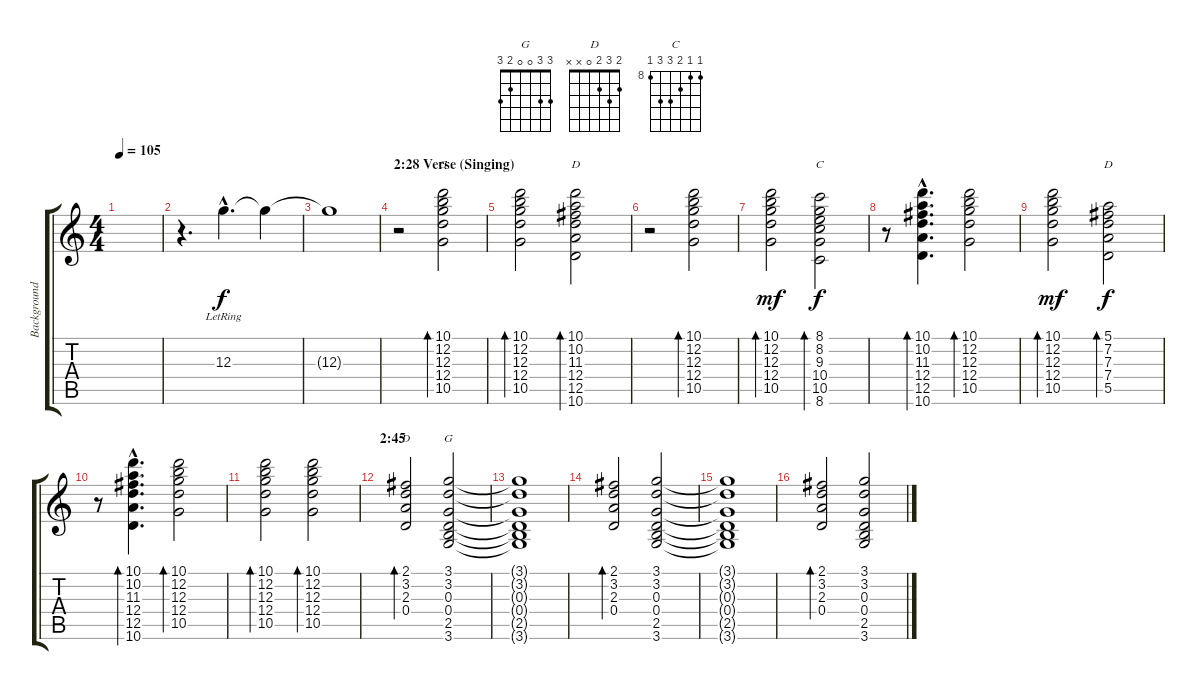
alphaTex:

\track ("Background guitar" "Background") {instrument electricguitarclean}
\staff {score tabs}
\tuning (E4 B3 G3 D3 A2 E2) {hide}
\chord ("G" 10 12 12 12 10 x) {firstfret 10}
\chord ("D" 10 10 11 12 12 10) {firstfret 10}
\chord ("C" 8 8 9 10 10 8) {firstfret 8}
\chord ("D" 5 7 7 7 5 x) {firstfret 5}
\chord ("D" 2 3 2 0 x x)
\chord ("G" 3 3 0 0 2 3)
\ts (4 4)
\tempo 105
\clef g2
\ks c
|
r.4{d} 12.3{hac lr}.4{d instrument seashore} 12.3{t}.4 |
12.3{t}.1 |
\section ("" "2:28 Verse (Singing)")
r.2{volume 7 instrument electricguitarclean} (10.1 12.2 12.3 12.4 10.5).2{bd 120 ch "G"} |
(10.1 12.2 12.3 12.4 10.5).2{bd 120} (10.1 10.2 11.3 12.4 12.5 10.6).2{bd 120 ch "D"} |
r.2 (10.1 12.2 12.3 12.4 10.5).2{bd 120} |
(10.1 12.2 12.3 12.4 10.5).2{bd 120 dy mf} (8.1 8.2 9.3 10.4 10.5 8.6).2{bd 120 ch "C" dy f} |
r.8 (10.1{hac} 10.2{hac} 11.3{hac} 12.4{hac} 12.5{hac} 10.6{hac}).4{d bd 120} (10.1 12.2 12.3 12.4 10.5).2{bd 120} |
(10.1 12.2 12.3 12.4 10.5).2{bd 120 dy mf} (5.1 7.2 7.3 7.4 5.5).2{bd 120 ch "D" dy f} |
r.8 (10.1{hac} 10.2{hac} 11.3{hac} 12.4{hac} 12.5{hac} 10.6{hac}).4{d bd 120} (10.1 12.2 12.3 12.4 10.5).2{bd 120} |
(10.1 12.2 12.3 12.4 10.5).2{bd 120} (10.1 12.2 12.3 12.4 10.5).2{bd 120} |
\section ("" "2:45")
(2.1 3.2 2.3 0.4).2{bd 120 ch "D" volume 9} (3.1 3.2 0.3 0.4 2.5 3.6).2{ch "G"} |
(3.1{t} 3.2{t} 0.3{t} 0.4{t} 2.5{t} 3.6{t}).1 |
(2.1 3.2 2.3 0.4).2{bd 120} (3.1 3.2 0.3 0.4 2.5 3.6).2 |
(3.1{t} 3.2{t} 0.3{t} 0.4{t} 2.5{t} 3.6{t}).1 |
(2.1 3.2 2.3 0.4).2{bd 120} (3.1 3.2 0.3 0.4 2.5 3.6).2
